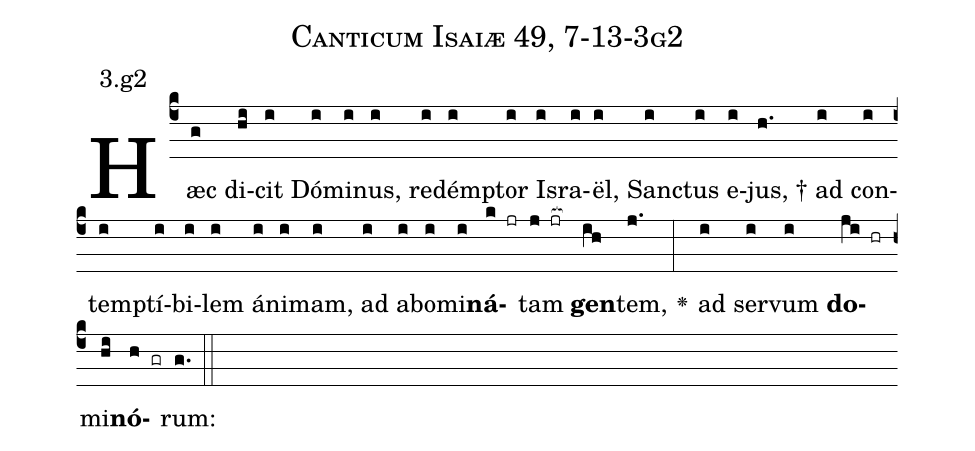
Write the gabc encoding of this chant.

name: Canticum Isaiæ 49, 7-13-3g2;
annotation: 3.g2;
%%
(c4)Hæc(g) di(hi)cit(i) Dó(i)mi(i)nus,(i) re(i)dém(i)ptor(i) Is(i)ra(i)ël,(i) San(i)ctus(i) e(i)jus, †(h.) ad(i) con(i)tem(i)ptí(i)bi(i)lem(i) á(i)ni(i)mam,(i) ad(i) a(i)bo(i)mi(i)<b>ná</b>(k jr)tam(j jr[ocb:1{]) <b>gen</b>(ih[ocb:0}])tem,(j.) <v>\greheightstar</v>(:) ad(i) ser(i)vum(i) <b>do</b>(ji hr)mi(hi)<b>nó</b>(h gr)rum:(g.) (::)


%E(i) u(i) o(ji) u(hi) a(h) e.(g.) (::)
